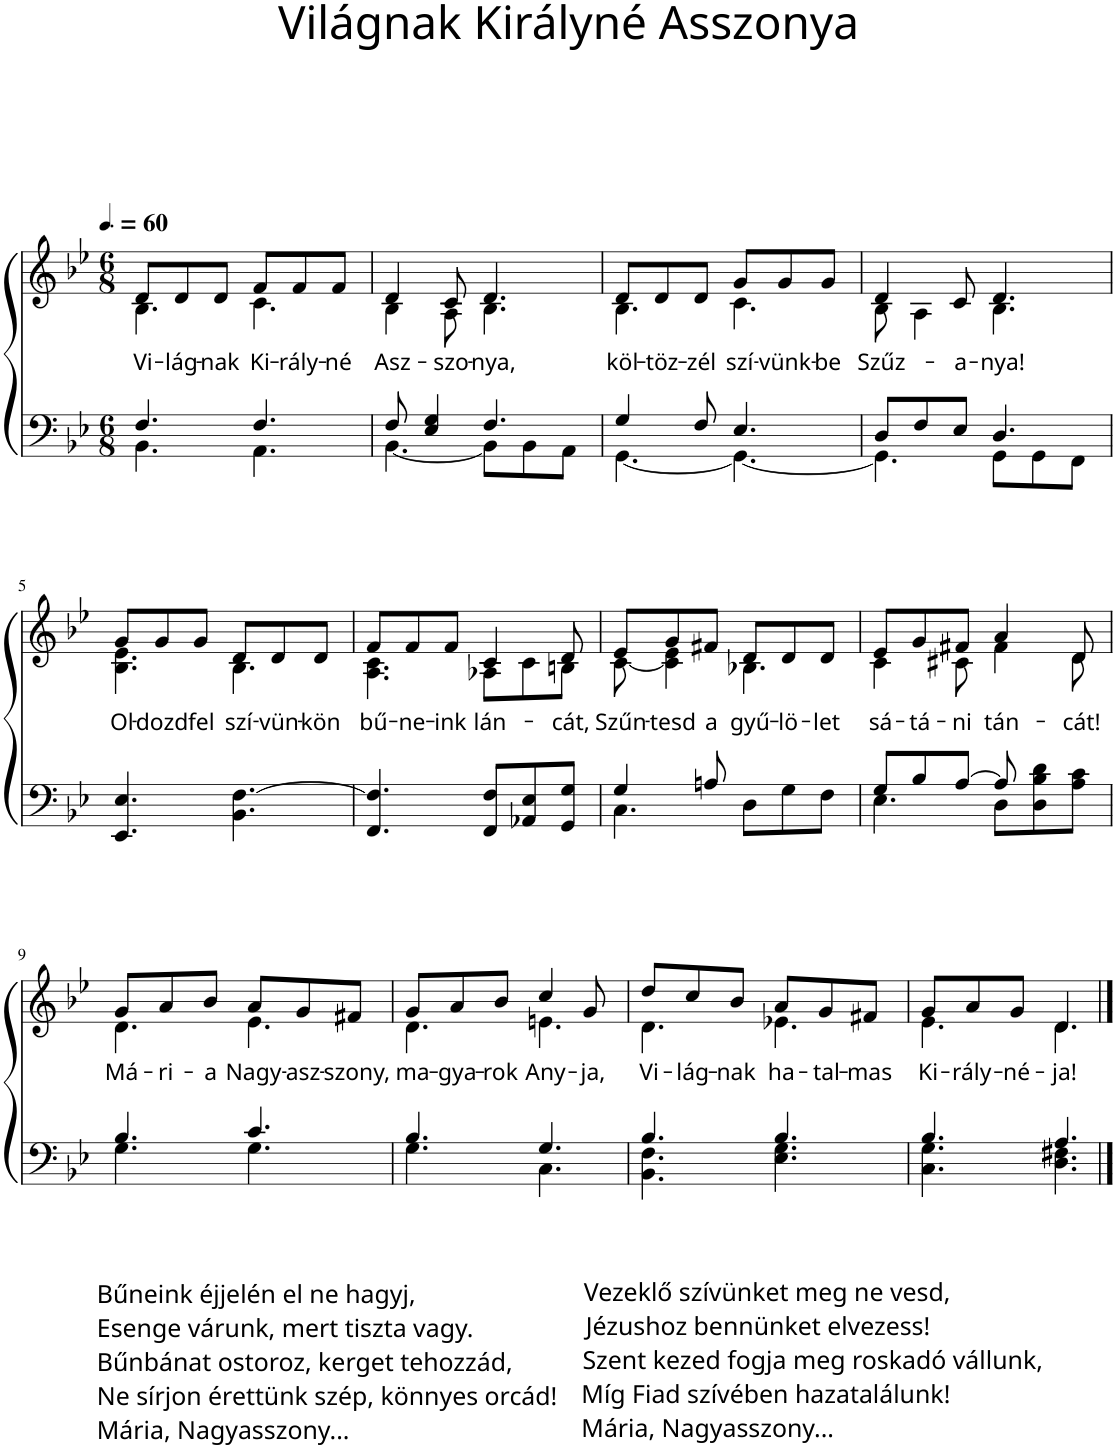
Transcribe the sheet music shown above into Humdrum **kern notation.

**kern	**kern	**text
*part1	*part1	*part1
*staff2	*staff1	*staff1
*I"P1	*	*
*clefF4	*clefG2	*
*k[b-e-]	*k[b-e-]	*
*M6/8	*M6/8	*
*MM90	*MM90	*
=1	=1	=1
*^	*	*
!	!	!	!LO:LY:b
*	*	*^	*
4.F/	4.BB-\	8d/L	4.B-\	Vi-
!	!	!	!	!LO:LY:b
.	.	8d/	.	-lág-
!	!	!	!	!LO:LY:b
.	.	8d/J	.	-nak
!	!	!	!	!LO:LY:b
4.F/	4.AA\	8f/L	4.c\	Ki-
!	!	!	!	!LO:LY:b
.	.	8f/	.	-rály-
!	!	!	!	!LO:LY:b
.	.	8f/J	.	-né
=2	=2	=2	=2	=2
!	!	!	!	!LO:LY:b
8F/	[4.BB-\	4d/	4B-\	Asz-
4E-/ 4G/	.	.	.	.
!	!	!	!	!LO:LY:b
.	.	8c/	8A\	-szo-
!	!	!	!	!LO:LY:b
4.F/	8BB-\L]	4.d/	4.B-\	-nya,
.	8BB-\	.	.	.
.	8AA\J	.	.	.
=3	=3	=3	=3	=3
!	!	!	!	!LO:LY:b
4G/	[4.GG\	8d/L	4.B-\	köl-
!	!	!	!	!LO:LY:b
.	.	8d/	.	-töz-
!	!	!	!	!LO:LY:b
8F/	.	8d/J	.	-zél
!	!	!	!	!LO:LY:b
4.E-/	4.GG\_	8g/L	4.c\	szí-
!	!	!	!	!LO:LY:b
.	.	8g/	.	-vünk-
!	!	!	!	!LO:LY:b
.	.	8g/J	.	-be
=4	=4	=4	=4	=4
!	!	!	!	!LO:LY:b
8D/L	4.GG\]	4d/	8B-\	Szűz-
8F/	.	.	4A\	.
!	!	!	!	!LO:LY:b
8E-/J	.	8c/	.	-a-
!	!	!	!	!LO:LY:b
4.D/	8GG\L	4.d/	4.B-\	-nya!
.	8GG\	.	.	.
.	8FF\J	.	.	.
!!LO:LB:g=z	!!
=5	=5	=5	=5	=5
!	!	!	!	!LO:LY:b
*v	*v	*	*	*
4.EE-/ 4.E-/	8g/L	4.B-\ 4.e-\	Ol-
!	!	!	!LO:LY:b
.	8g/	.	-dozd
!	!	!	!LO:LY:b
.	8g/J	.	fel
!	!	!	!LO:LY:b
4.BB-\ [4.F\	8d/L	4.B-\	szí-
!	!	!	!LO:LY:b
.	8d/	.	-vün-
!	!	!	!LO:LY:b
.	8d/J	.	-kön
=6	=6	=6	=6
!	!	!	!LO:LY:b
4.FF/ 4.F/]	8f/L	4.A\ 4.c\	bű-
!	!	!	!LO:LY:b
.	8f/	.	-ne-
!	!	!	!LO:LY:b
.	8f/J	.	-ink
!	!	!	!LO:LY:b
8FF/ 8F/L	4c/	8A-X\L	lán-
8AA-X/ 8E-/	.	8c\	.
!	!	!	!LO:LY:b
8GG/ 8G/J	8d/	8Bn\J	-cát,
=7	=7	=7	=7
*^	*	*	*
!	!	!	!	!LO:LY:b
4G/	4.C\	8e-/L	[8c\	Szűn-
!	!	!	!	!LO:LY:b
.	.	8g/	4c\] 4e-\	-tesd
!	!	!	!	!LO:LY:b
8An/	.	8f#X/J	.	a
!	!	!	!	!LO:LY:b
4.ryy	8D\L	8d/L	4.B-X\	gyű-
!	!	!	!	!LO:LY:b
.	8G\	8d/	.	-lö-
!	!	!	!	!LO:LY:b
.	8F\J	8d/J	.	-let
=8	=8	=8	=8	=8
!	!	!	!	!LO:LY:b
8G/L	4.E-\	8e-/L	4c\	sá-
!	!	!	!	!LO:LY:b
8B-/	.	8g/	.	-tá-
!	!	!	!	!LO:LY:b
[8A/J	.	8f#X/J	8c#X\	-ni
!	!	!	!	!LO:LY:b
8A/]	8D\L	4a/	4f#\	tán-
8ryy	8D\ 8B-\ 8d\	.	.	.
!	!	!	!	!LO:LY:b
8ryy	8A\ 8c\J	8d/	8d\	-cát!
!!LO:LB:g=z	!!
=9	=9	=9	=9	=9
!LO:TX:b:t=Bűneink éjjelén el ne hagyj,	!	!	!	!
!LO:TX:b:t=Esenge várunk, mert tiszta vagy.	!	!	!	!
!LO:TX:b:t=Bűnbánat ostoroz, kerget tehozzád,	!	!	!	!
!LO:TX:b:t=Ne sírjon érettünk szép, könnyes orcád!	!	!	!	!
!LO:TX:b:t=Mária, Nagyasszony...	!	!	!	!
!	!	!	!	!LO:LY:b
4.B-/	4.G\	8g/L	4.d\	Má-
!	!	!	!	!LO:LY:b
.	.	8a/	.	-ri-
!	!	!	!	!LO:LY:b
.	.	8b-/J	.	-a
!	!	!	!	!LO:LY:b
4.c/	4.G\	8a/L	4.e-\	Nagy-
!	!	!	!	!LO:LY:b
.	.	8g/	.	-asz-
!	!	!	!	!LO:LY:b
.	.	8f#X/J	.	-szony,
=10	=10	=10	=10	=10
!	!	!	!	!LO:LY:b
4.B-/	4.G\	8g/L	4.d\	ma-
!	!	!	!	!LO:LY:b
.	.	8a/	.	-gya-
!	!	!	!	!LO:LY:b
.	.	8b-/J	.	-rok
!	!	!	!	!LO:LY:b
4.G/	4.C\	4cc/	4.en\	Any-
!	!	!	!	!LO:LY:b
.	.	8g/	.	-ja,
=11	=11	=11	=11	=11
!LO:TX:b:t=Vezeklő szívünket meg ne vesd,	!	!	!	!
!LO:TX:b:t=Jézushoz bennünket elvezess!	!	!	!	!
!LO:TX:b:t=Szent kezed fogja meg roskadó vállunk,	!	!	!	!
!LO:TX:b:t=Míg Fiad szívében hazatalálunk!	!	!	!	!
!LO:TX:b:t=Mária, Nagyasszony...	!	!	!	!
!	!	!	!	!LO:LY:b
4.B-/	4.BB-\ 4.F\	8dd/L	4.d\	Vi-
!	!	!	!	!LO:LY:b
.	.	8cc/	.	-lág-
!	!	!	!	!LO:LY:b
.	.	8b-/J	.	-nak
!	!	!	!	!LO:LY:b
4.B-/	4.E-\ 4.G\	8a/L	4.e-X\	ha-
!	!	!	!	!LO:LY:b
.	.	8g/	.	-tal-
!	!	!	!	!LO:LY:b
.	.	8f#X/J	.	-mas
=12	=12	=12	=12	=12
!	!	!	!	!LO:LY:b
4.B-/	4.C\ 4.G\	8g/L	4.e-\	Ki-
!	!	!	!	!LO:LY:b
.	.	8a/	.	-rály-
!	!	!	!	!LO:LY:b
.	.	8g/J	.	-né-
!	!	!	!	!LO:LY:b
4.A/	4.D\ 4.F#X\	4.d/	4.d\	-ja!
*v	*v	*	*	*
*	*v	*v	*
==	==	==
*-	*-	*-
